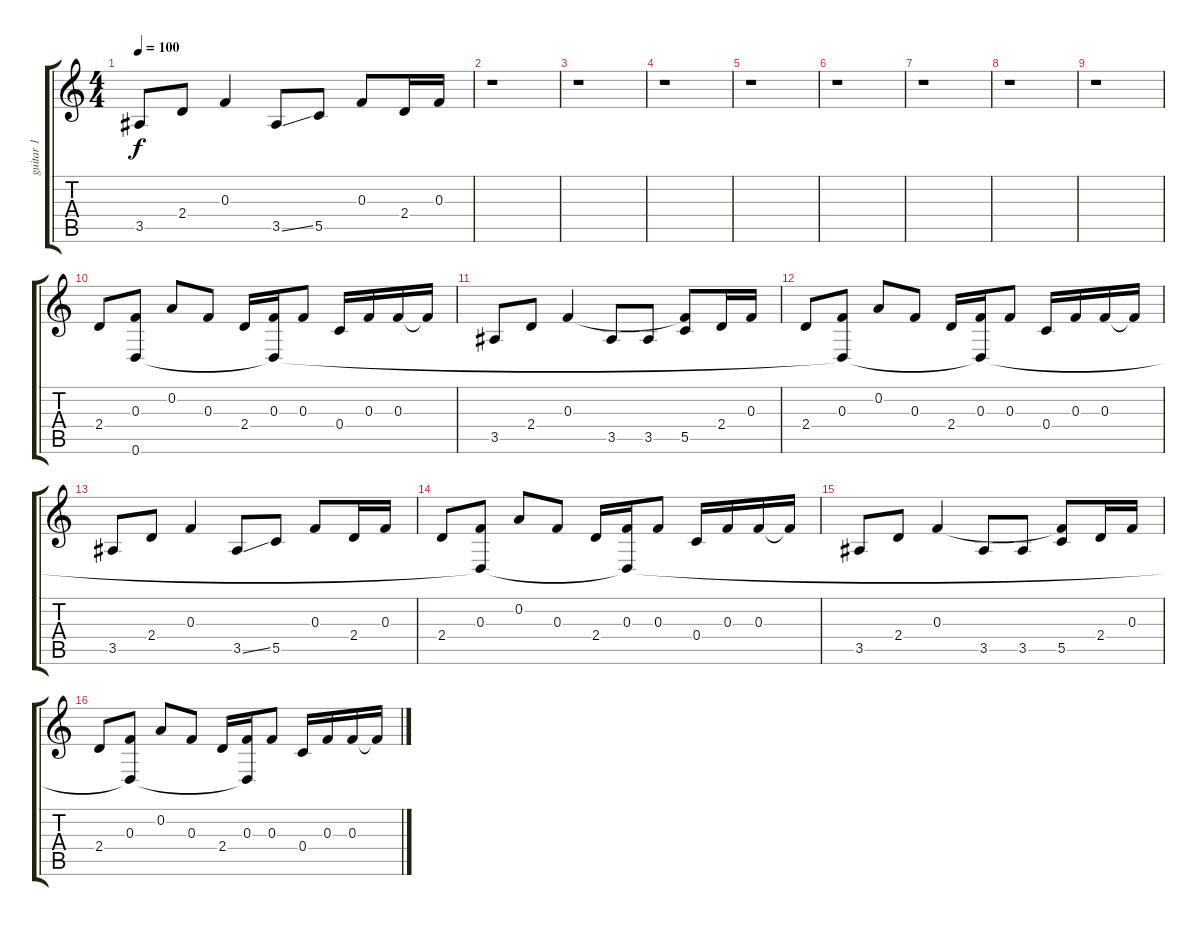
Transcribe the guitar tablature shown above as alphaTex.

\track ("guitar 1" "guitar 1") {instrument electricguitarclean}
\staff {score tabs}
\tuning (D4 A3 F3 C3 G2 D2) {hide}
\ts (4 4)
\tempo 100
\clef g2
\ks c
3.5.8{dy f} 2.4.8 0.3.4 3.5{ss}.8 5.5.8 0.3.8 2.4.16 0.3.16 |
r.1 |
r.1 |
r.1 |
r.1 |
r.1 |
r.1 |
r.1 |
r.1 |
2.4.8 (0.3 0.6).8 0.2.8 0.3.8 2.4.16 (0.3 0.6{t}).16 0.3.8 0.4.16 0.3.16 0.3.16 0.3{t}.16 |
3.5.8 2.4.8 0.3.4 3.5.8 3.5.8 (0.3{t} 5.5).8 2.4.16 0.3.16 |
2.4.8 (0.3 0.6{t}).8 0.2.8 0.3.8 2.4.16 (0.3 0.6{t}).16 0.3.8 0.4.16 0.3.16 0.3.16 0.3{t}.16 |
3.5.8 2.4.8 0.3.4 3.5{ss}.8 5.5.8 0.3.8 2.4.16 0.3.16 |
2.4.8 (0.3 0.6{t}).8 0.2.8 0.3.8 2.4.16 (0.3 0.6{t}).16 0.3.8 0.4.16 0.3.16 0.3.16 0.3{t}.16 |
3.5.8 2.4.8 0.3.4 3.5.8 3.5.8 (0.3{t} 5.5).8 2.4.16 0.3.16 |
2.4.8 (0.3 0.6{t}).8 0.2.8 0.3.8 2.4.16 (0.3 0.6{t}).16 0.3.8 0.4.16 0.3.16 0.3.16 0.3{t}.16
